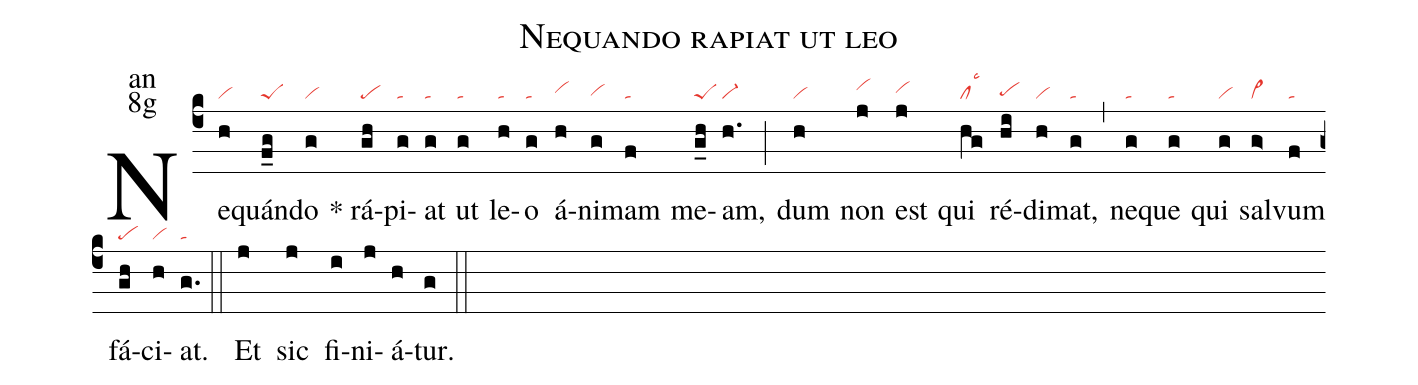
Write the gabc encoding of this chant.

name:Nequando rapiat ut leo;
office-part:an;
mode:8g;
nabc-lines:1;
%%
(c4) Ne(h|vi)quán(f_g|peS)do(g|vi) <sp>*</sp>
rá(gh|pe)pi(g|ta)at(g|ta) ut(g|ta) le(h|ta)o(g|ta) á(h|vihh)ni(g|vihg)mam(f|ta) me(g_h|peS)am,(h.|vi-) (;)
dum(h|vi) non(j|vihi) est(j|vihh) qui(hg|cllsc3) ré(hi|pehg)di(h|vi)mat,(g|ta) (,)
ne(g|ta)que(g|ta) qui(g|vi) sal(g>|vi>)vum(f|ta) fá(gh|pe)ci(h|vi)at.(g.|ta) (::)
<eu> Et(j) sic(j) fi(i)ni(j)á(h)tur.(g) </eu> (::)
